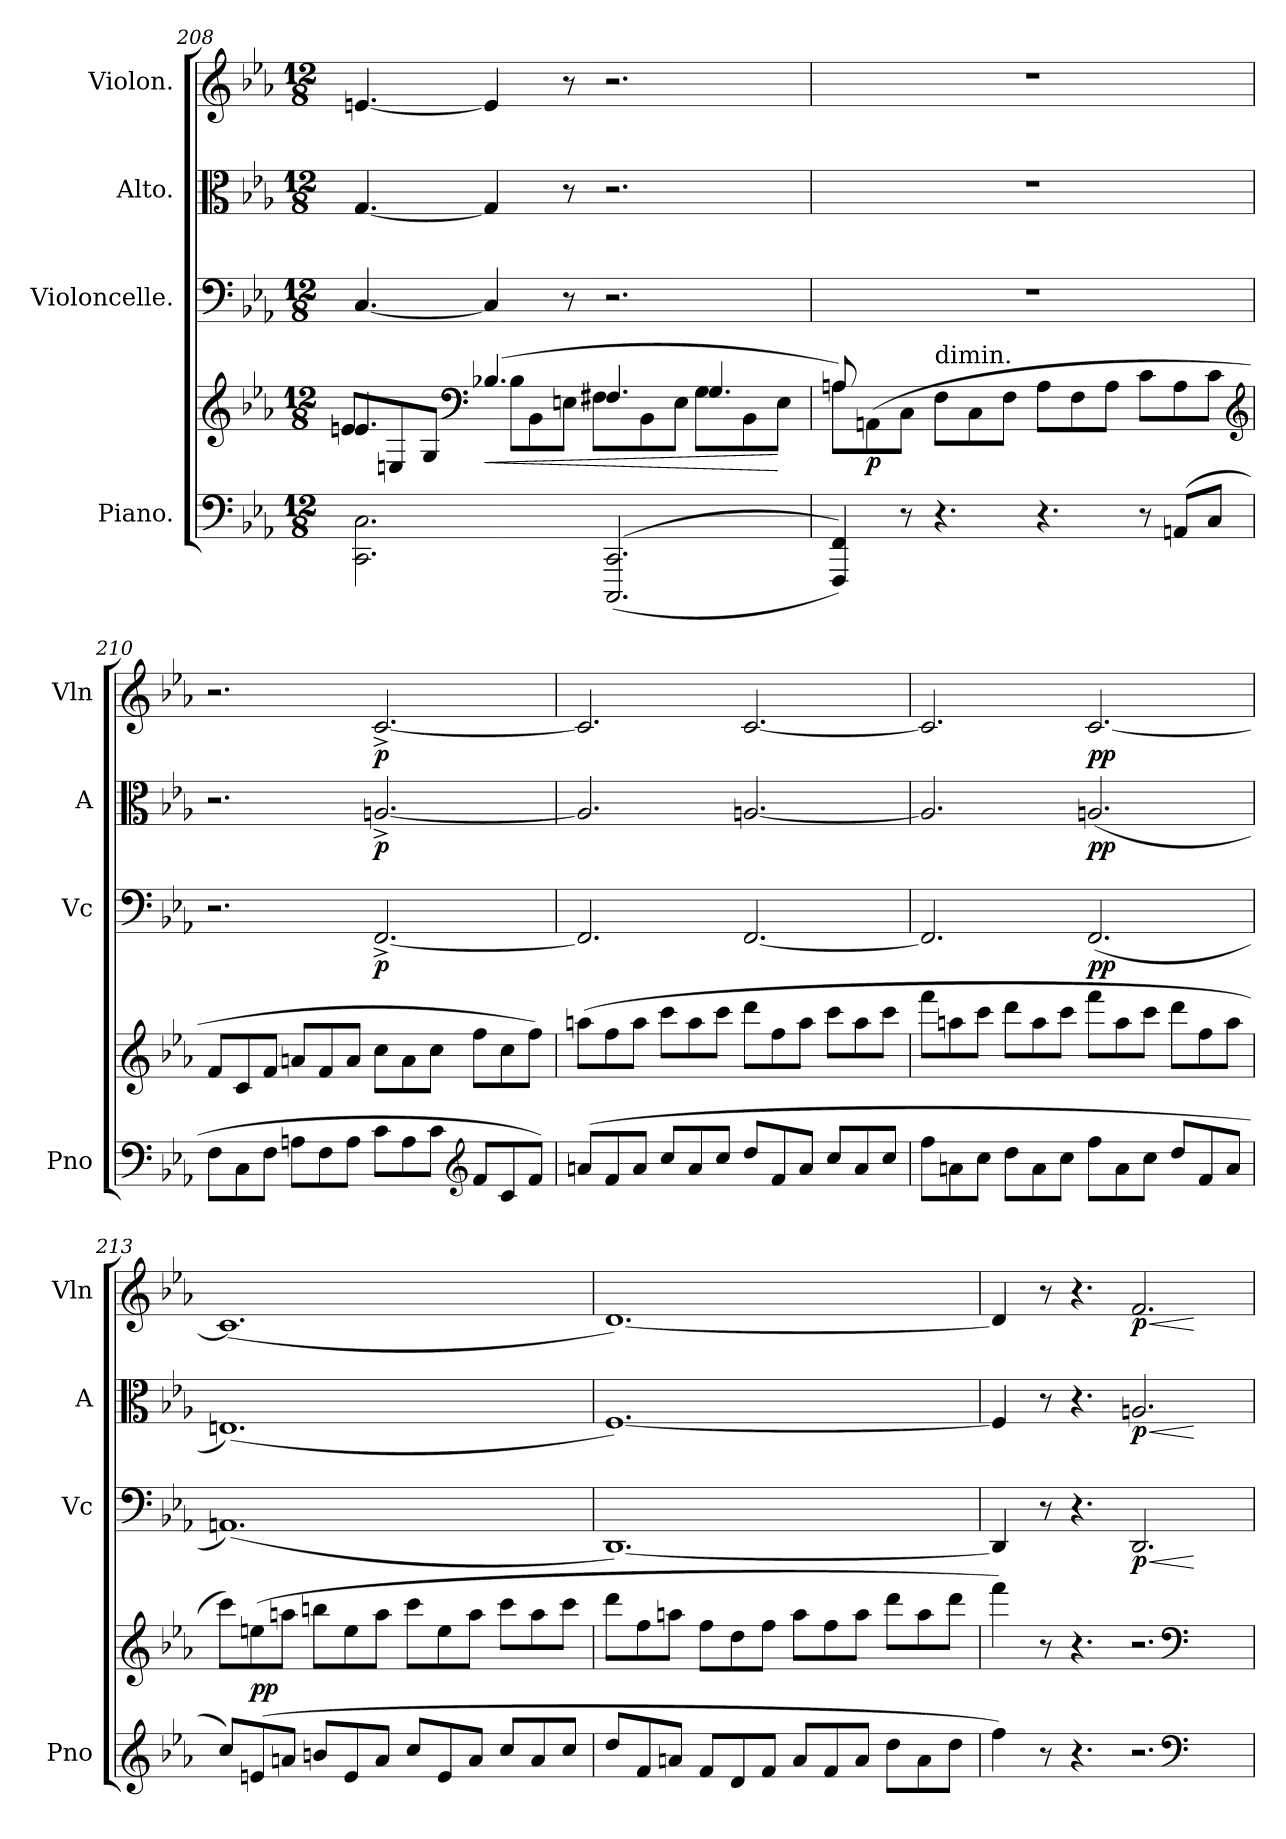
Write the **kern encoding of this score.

**kern	**kern	**dynam	**kern	**dynam	**kern	**dynam	**kern	**dynam
*part4	*part4	*part4	*part3	*part3	*part2	*part2	*part1	*part1
*staff5	*staff4	*staff4/5	*staff3	*staff3	*staff2	*staff2	*staff1	*staff1
*I"Piano.	*	*	*I"Violoncelle.	*	*I"Alto.	*	*I"Violon.	*
*I'Pno	*	*	*I'Vc	*	*I'A	*	*I'Vln	*
*clefF4	*clefG2	*	*clefF4	*	*clefC3	*	*clefG2	*
*k[b-e-a-]	*k[b-e-a-]	*	*k[b-e-a-]	*	*k[b-e-a-]	*	*k[b-e-a-]	*
*c:	*c:	*	*c:	*	*c:	*	*c:	*
*M12/8	*M12/8	*	*M12/8	*	*M12/8	*	*M12/8	*
=208	=208	=208	=208	=208	=208	=208	=208	=208
*	*^	*	*	*	*	*	*	*
2.CC\ 2.C\	4.en/	8en\L	.	[4.C/	.	[4.G/	.	[4.en/	.
.	.	8En/	.	.	.	.	.	.	.
.	.	8G/J	.	.	.	.	.	.	.
*	*clefF4	*	*	*	*	*	*	*	*
!	!	!	!LO:HP:b	!	!	!	!	!	!
.	(4.B-X/	8B-\L	<	4C/]	.	4G/]	.	4e/]	.
.	.	8BB-\	.	.	.	.	.	.	.
.	.	8En\J	.	8r	.	8r	.	8r	.
(<(>2.CCC/ 2.CC/	4.F#X/	8F#X\L	.	2.r	.	2.r	.	2.r	.
.	.	8BB-\	.	.	.	.	.	.	.
.	.	8E\J	.	.	.	.	.	.	.
.	4.G/	8G\L	.	.	.	.	.	.	.
.	.	8BB-\	.	.	.	.	.	.	.
.	.	8E\J	[	.	.	.	.	.	.
=209	=209	=209	=209	=209	=209	=209	=209	=209	=209
4FFF/ 4FF/))	8An/)	8A\L	.	1.r	.	1.r	.	1.r	.
.	4ryy	(8AAn\	p	.	.	.	.	.	.
8r	.	8C\J	.	.	.	.	.	.	.
!	!LO:TX:t=dimin.	!	!	!	!	!	!	!	!
4.r	8F\L	4.ryy	.	.	.	.	.	.	.
.	8C\	.	.	.	.	.	.	.	.
.	8F\J	.	.	.	.	.	.	.	.
4.r	8A\L	2.ryy	.	.	.	.	.	.	.
.	8F\	.	.	.	.	.	.	.	.
.	8A\J	.	.	.	.	.	.	.	.
8r	8c\L	.	.	.	.	.	.	.	.
(8AAn/L	8A\	.	.	.	.	.	.	.	.
8C/J	8c\J	.	.	.	.	.	.	.	.
*	*v	*v	*	*	*	*	*	*	*
*	*clefG2	*	*	*	*	*	*	*
=210	=210	=210	=210	=210	=210	=210	=210	=210
8F\L	8f/L	.	2.r	.	2.r	.	2.r	.
8C\	8c/	.	.	.	.	.	.	.
8F\J	8f/J	.	.	.	.	.	.	.
8An\L	8an/L	.	.	.	.	.	.	.
8F\	8f/	.	.	.	.	.	.	.
8A\J	8a/J	.	.	.	.	.	.	.
8c\L	8cc\L	.	[2.FF^>/	p	[2.An^>/	p	[2.c^>/	p
8A\	8a\	.	.	.	.	.	.	.
8c\J	8cc\J	.	.	.	.	.	.	.
*clefG2	*	*	*	*	*	*	*	*
8f/L	8ff\L	.	.	.	.	.	.	.
8c/	8cc\	.	.	.	.	.	.	.
8f/J)	8ff\J)	.	.	.	.	.	.	.
=211	=211	=211	=211	=211	=211	=211	=211	=211
(8an/L	(8aan\L	.	2.FF/]	.	2.A/]	.	2.c/]	.
8f/	8ff\	.	.	.	.	.	.	.
8a/J	8aa\J	.	.	.	.	.	.	.
8cc/L	8ccc\L	.	.	.	.	.	.	.
8a/	8aa\	.	.	.	.	.	.	.
8cc/J	8ccc\J	.	.	.	.	.	.	.
8dd/L	8ddd\L	.	[2.FF/	.	[2.An/	.	[2.c/	.
8f/	8ff\	.	.	.	.	.	.	.
8a/J	8aa\J	.	.	.	.	.	.	.
8cc/L	8ccc\L	.	.	.	.	.	.	.
8a/	8aa\	.	.	.	.	.	.	.
8cc/J	8ccc\J	.	.	.	.	.	.	.
=212	=212	=212	=212	=212	=212	=212	=212	=212
8ff\L	8fff\L	.	2.FF/]	.	2.A/]	.	2.c/]	.
8an\	8aan\	.	.	.	.	.	.	.
8cc\J	8ccc\J	.	.	.	.	.	.	.
8dd\L	8ddd\L	.	.	.	.	.	.	.
8a\	8aa\	.	.	.	.	.	.	.
8cc\J	8ccc\J	.	.	.	.	.	.	.
8ff\L	8fff\L	.	(2.FF/	pp	(2.An/	pp	[2.c/	pp
8a\	8aa\	.	.	.	.	.	.	.
8cc\J	8ccc\J	.	.	.	.	.	.	.
8dd/L	8ddd\L	.	.	.	.	.	.	.
8f/	8ff\	.	.	.	.	.	.	.
8a/J	8aa\J	.	.	.	.	.	.	.
=213	=213	=213	=213	=213	=213	=213	=213	=213
8cc/L)	8ccc\L)	.	(1.AAn)	.	(1.En)	.	(1.c]	.
(8en/	(8een\	pp	.	.	.	.	.	.
8an/J	8aan\J	.	.	.	.	.	.	.
8bn/L	8bbn\L	.	.	.	.	.	.	.
8e/	8ee\	.	.	.	.	.	.	.
8a/J	8aa\J	.	.	.	.	.	.	.
8cc/L	8ccc\L	.	.	.	.	.	.	.
8e/	8ee\	.	.	.	.	.	.	.
8a/J	8aa\J	.	.	.	.	.	.	.
8cc/L	8ccc\L	.	.	.	.	.	.	.
8a/	8aa\	.	.	.	.	.	.	.
8cc/J	8ccc\J	.	.	.	.	.	.	.
=214	=214	=214	=214	=214	=214	=214	=214	=214
8dd/L	8ddd\L	.	[1.DD)	.	[1.F)	.	[1.d)	.
8f/	8ff\	.	.	.	.	.	.	.
8an/J	8aan\J	.	.	.	.	.	.	.
8f/L	8ff\L	.	.	.	.	.	.	.
8d/	8dd\	.	.	.	.	.	.	.
8f/J	8ff\J	.	.	.	.	.	.	.
8a/L	8aa\L	.	.	.	.	.	.	.
8f/	8ff\	.	.	.	.	.	.	.
8a/J	8aa\J	.	.	.	.	.	.	.
8dd\L	8ddd\L	.	.	.	.	.	.	.
8a\	8aa\	.	.	.	.	.	.	.
8dd\J	8ddd\J	.	.	.	.	.	.	.
=215	=215	=215	=215	=215	=215	=215	=215	=215
4ff\)	4fff\)	.	4DD/]	.	4F/]	.	4d/]	.
8r	8r	.	8r	.	8r	.	8r	.
4.r	4.r	.	4.r	.	4.r	.	4.r	.
!	!	!	!	!LO:HP:b	!	!LO:HP:b	!	!LO:HP:b
2.r	2.r	.	2.DD/	< p	2.An/	< p	2.f/	< p
*clefF4	*clefF4	*	*	*	*	*	*	*
.	.	.	.	[	.	[	.	[
=	=	=	=	=	=	=	=	=
*-	*-	*-	*-	*-	*-	*-	*-	*-
